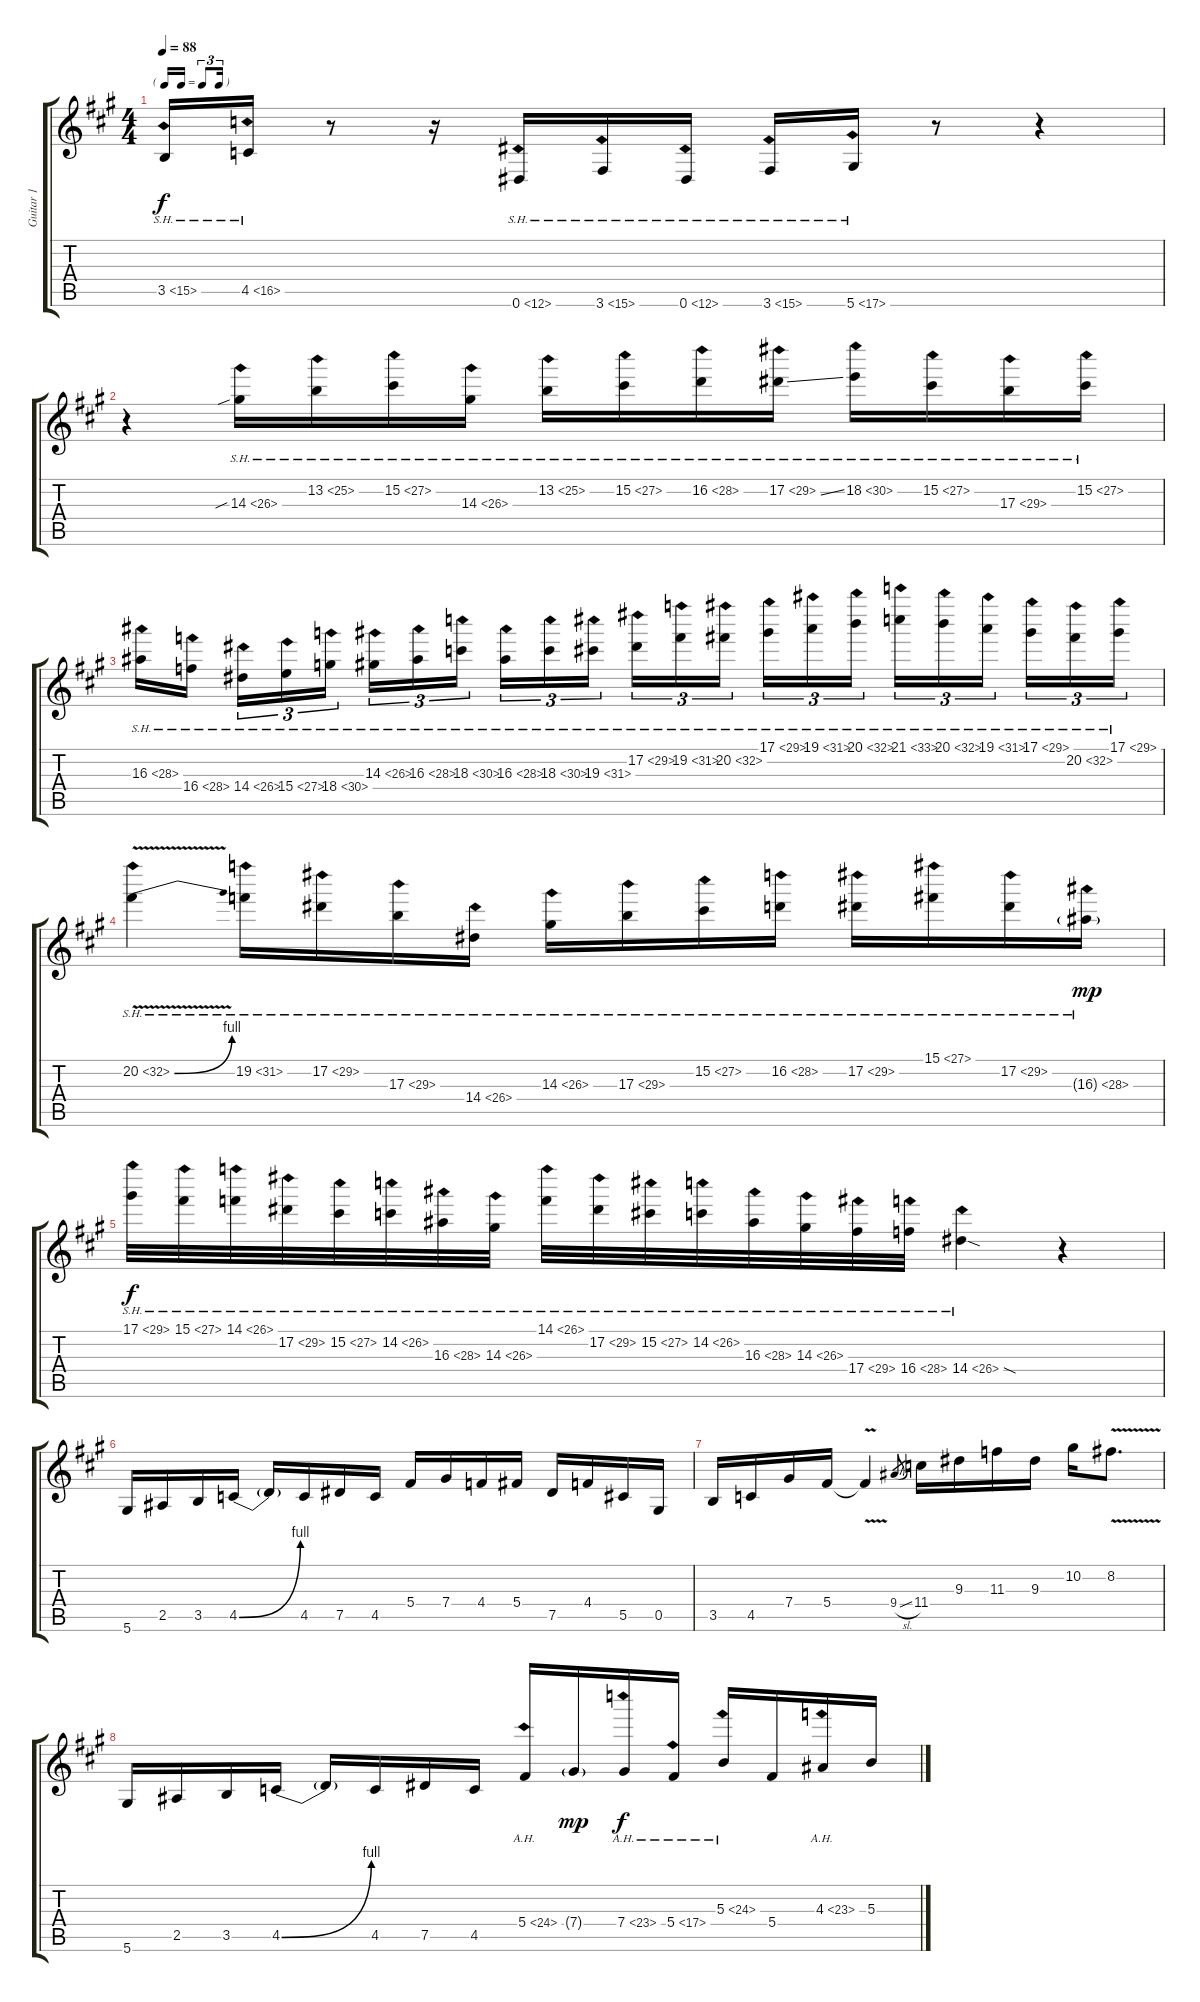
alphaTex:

\track ("Guitar 1" "Guitar 1") {instrument distortionguitar}
\staff {score tabs}
\tuning (Eb4 Bb3 Gb3 Db3 Ab2 Eb2) {hide}
\ts (4 4)
\tf triplet16th
\tempo 88
\clef g2
\ks a
3.5{sh 12}.16{dy f} 4.5{sh 12}.16 r.8 r.16 0.6{sh 12}.16 3.6{sh 12}.16 0.6{sh 12}.16 3.6{sh 12}.16 5.6{sh 12}.16 r.8 r.4 |
r.4 14.3{sh 12 sib}.16 13.2{sh 12}.16 15.2{sh 12}.16 14.3{sh 12}.16 13.2{sh 12}.16 15.2{sh 12}.16 16.2{sh 12}.16 17.2{sh 12 ss}.16 18.2{sh 12}.16 15.2{sh 12}.16 17.3{sh 12}.16 15.2{sh 12}.16 |
16.3{sh 12}.16 16.4{sh 12}.16{beam splitsecondary} 14.4{sh 12}.16{tu (3 2)} 15.4{sh 12}.16{tu (3 2)} 18.4{sh 12}.16{tu (3 2)} 14.3{sh 12}.16{tu (3 2)} 16.3{sh 12}.16{tu (3 2)} 18.3{sh 12}.16{tu (3 2) beam splitsecondary} 16.3{sh 12}.16{tu (3 2)} 18.3{sh 12}.16{tu (3 2)} 19.3{sh 12}.16{tu (3 2)} 17.2{sh 12}.16{tu (3 2)} 19.2{sh 12}.16{tu (3 2)} 20.2{sh 12}.16{tu (3 2) beam splitsecondary} 17.1{sh 12}.16{tu (3 2)} 19.1{sh 12}.16{tu (3 2)} 20.1{sh 12}.16{tu (3 2)} 21.1{sh 12}.16{tu (3 2)} 20.1{sh 12}.16{tu (3 2)} 19.1{sh 12}.16{tu (3 2) beam splitsecondary} 17.1{sh 12}.16{tu (3 2)} 20.2{sh 12}.16{tu (3 2)} 17.1{sh 12}.16{tu (3 2)} |
20.2{be (bend 0 0 60 4) sh 12 v}.4 19.2{sh 12}.16 17.2{sh 12}.16 17.3{sh 12}.16 14.4{sh 12}.16 14.3{sh 12}.16 17.3{sh 12}.16 15.2{sh 12}.16 16.2{sh 12}.16 17.2{sh 12}.16 15.1{sh 12}.16 17.2{sh 12}.16 16.3{sh 12 g}.16{dy mp} |
17.1{sh 12}.32{dy f} 15.1{sh 12}.32 14.1{sh 12}.32 17.2{sh 12}.32 15.2{sh 12}.32 14.2{sh 12}.32 16.3{sh 12}.32 14.3{sh 12}.32 14.1{sh 12}.32 17.2{sh 12}.32 15.2{sh 12}.32 14.2{sh 12}.32 16.3{sh 12}.32 14.3{sh 12}.32 17.4{sh 12}.32 16.4{sh 12}.32 14.4{sh 12 sod}.4 r.4 |
5.6.16 2.5.16 3.5.16 4.5{be (bend 0 0 60 4)}.16 4.5{t}.16 4.5.16 7.5.16 4.5.16 5.4.16 7.4.16 4.4.16 5.4.16 7.5.16 4.4.16 5.5.16 0.5.16 |
3.5.16 4.5.16 7.4.16 5.4.16 5.4{v t}.4 9.4{sl}.8{gr} 11.4.16 9.3.16 11.3.16 9.3.16 10.2.16 8.2{v}.8{d} |
5.6.16 2.5.16 3.5.16 4.5{be (bend 0 0 60 4)}.16 4.5{t}.16 4.5.16 7.5.16 4.5.16 5.4{ah 19}.16 7.4{g}.16{dy mp} 7.4{ah 16}.16{dy f} 5.4{ah 12}.16 5.3{ah 19}.16 5.4.16 4.3{ah 19}.16 5.3{sl}.16
